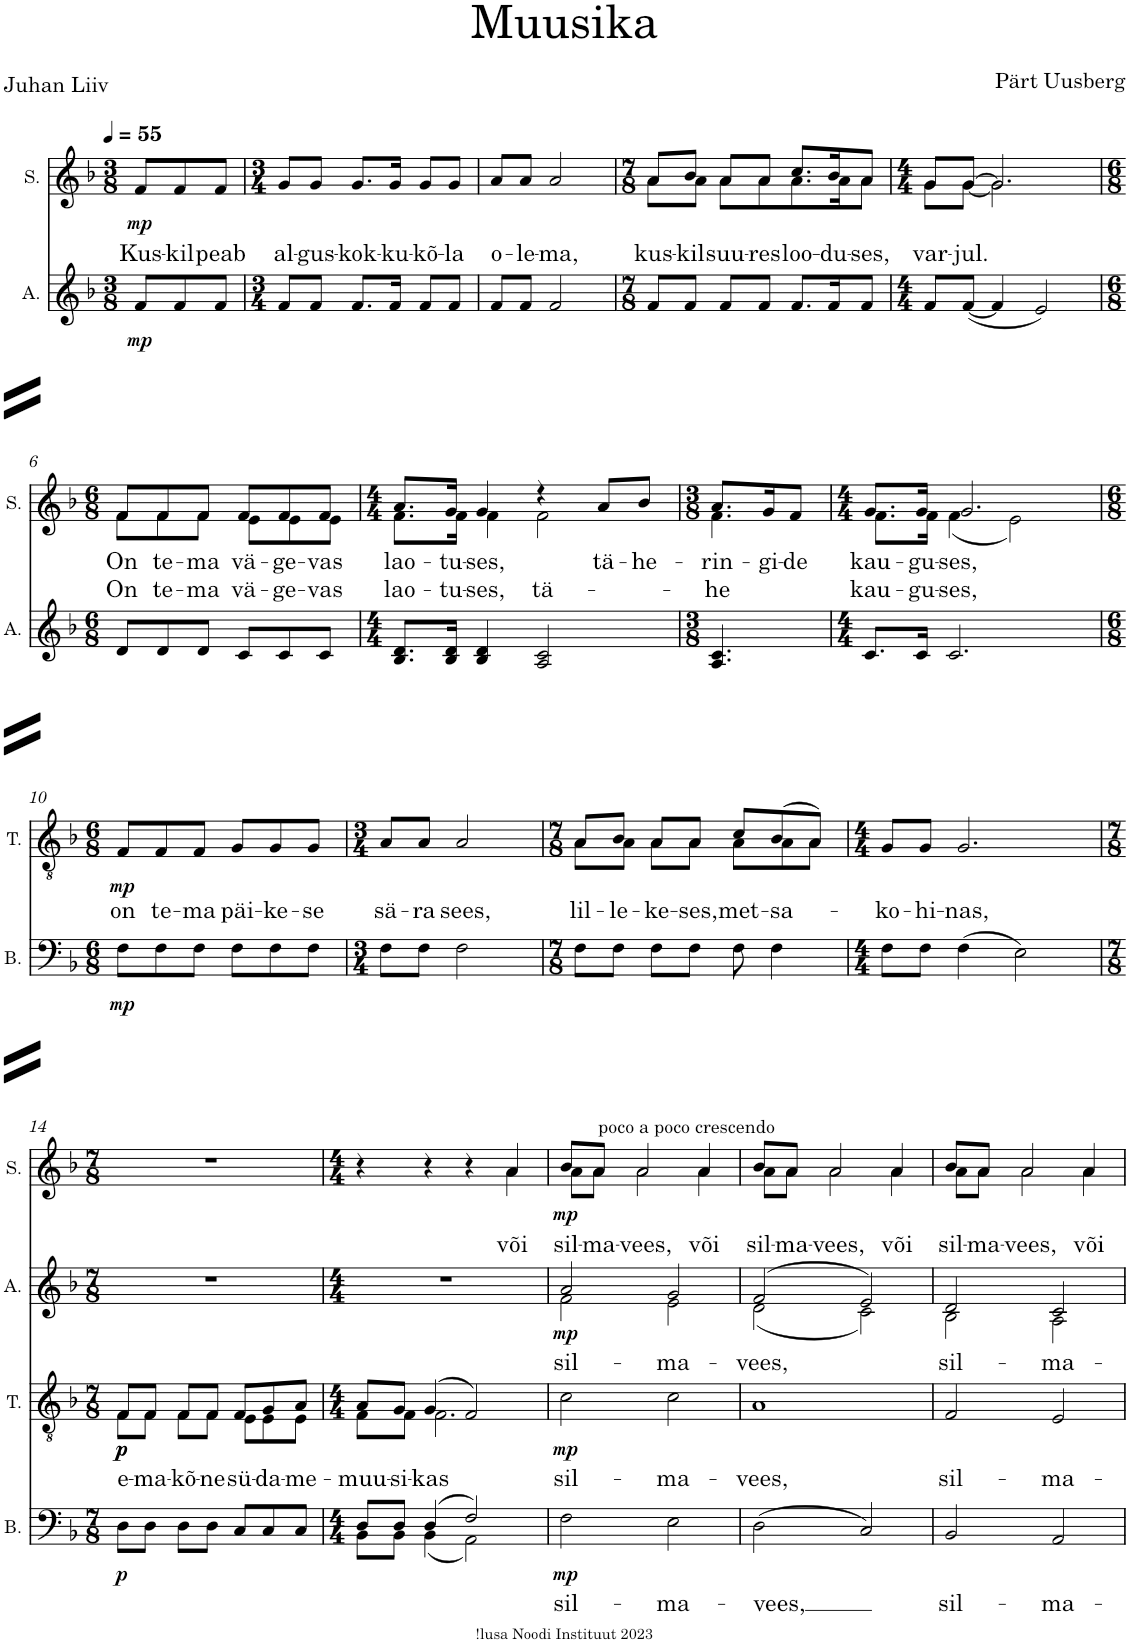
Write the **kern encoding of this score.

**kern	**text	**dynam	**kern	**text	**dynam	**kern	**text	**dynam	**kern	**text	**text	**dynam
*part4	*part4	*part4	*part3	*part3	*part3	*part2	*part2	*part2	*part1	*part1	*part1	*part1
*staff4	*staff4	*staff4	*staff3	*staff3	*staff3	*staff2	*staff2	*staff2	*staff1	*staff1	*staff1	*staff1
*I"Bass	*	*	*I"Tenor	*	*	*I"A.	*	*	*I"S.	*	*	*
*I'B.	*	*	*I'T.	*	*	*I'A.	*	*	*I'S.	*	*	*
*stria5	*	*	*stria5	*	*	*	*	*	*	*	*	*
*clefF4	*	*	*clefGv2	*	*	*clefG2	*	*	*clefG2	*	*	*
*k[b-]	*	*	*k[b-]	*	*	*k[b-]	*	*	*k[b-]	*	*	*
*M3/8	*	*	*M3/8	*	*	*M3/8	*	*	*M3/8	*	*	*
*MM55	*	*	*MM55	*	*	*MM55	*	*	*MM55	*	*	*
=1	=1	=1	=1	=1	=1	=1	=1	=1	=1	=1	=1	=1
!	!	!	!	!	!	!	!	!LO:DY:b	!	!LO:LY:b	!	!LO:DY:b
4.r	.	.	4.r	.	.	8f/L	.	mp	8f/L	Kus-	.	mp
!	!	!	!	!	!	!	!	!	!	!LO:LY:b	!	!
.	.	.	.	.	.	8f/	.	.	8f/	-kil	.	.
!	!	!	!	!	!	!	!	!	!	!LO:LY:b	!	!
.	.	.	.	.	.	8f/J	.	.	8f/J	peab	.	.
=2	=2	=2	=2	=2	=2	=2	=2	=2	=2	=2	=2	=2
*M3/4	*	*	*M3/4	*	*	*M3/4	*	*	*M3/4	*	*	*
!	!	!	!	!	!	!	!	!	!	!LO:LY:b	!	!
2.r	.	.	2.r	.	.	8f/L	.	.	8g/L	al-	.	.
!	!	!	!	!	!	!	!	!	!	!LO:LY:b	!	!
.	.	.	.	.	.	8f/J	.	.	8g/J	-gus-	.	.
!	!	!	!	!	!	!	!	!	!	!LO:LY:b	!	!
.	.	.	.	.	.	8.f/L	.	.	8.g/L	-kok-	.	.
!	!	!	!	!	!	!	!	!	!	!LO:LY:b	!	!
.	.	.	.	.	.	16f/Jk	.	.	16g/Jk	-ku-	.	.
!	!	!	!	!	!	!	!	!	!	!LO:LY:b	!	!
.	.	.	.	.	.	8f/L	.	.	8g/L	-kõ-	.	.
!	!	!	!	!	!	!	!	!	!	!LO:LY:b	!	!
.	.	.	.	.	.	8f/J	.	.	8g/J	-la	.	.
=3	=3	=3	=3	=3	=3	=3	=3	=3	=3	=3	=3	=3
!	!	!	!	!	!	!	!	!	!	!LO:LY:b	!	!
2.r	.	.	2.r	.	.	8f/L	.	.	8a/L	o-	.	.
!	!	!	!	!	!	!	!	!	!	!LO:LY:b	!	!
.	.	.	.	.	.	8f/J	.	.	8a/J	-le-	.	.
!	!	!	!	!	!	!	!	!	!	!LO:LY:b	!	!
.	.	.	.	.	.	2f/	.	.	2a/	-ma,	.	.
=4	=4	=4	=4	=4	=4	=4	=4	=4	=4	=4	=4	=4
*M7/8	*	*	*M7/8	*	*	*M7/8	*	*	*M7/8	*	*	*
!	!	!	!	!	!	!	!	!	!	!LO:LY:b	!	!
*	*	*	*	*	*	*	*	*	*^	*	*	*
2..r	.	.	2..r	.	.	8f/L	.	.	8a/L	8a\L	kus-	.	.
!	!	!	!	!	!	!	!	!	!	!	!LO:LY:b	!	!
.	.	.	.	.	.	8f/J	.	.	8b-/J	8a\J	-kil	.	.
!	!	!	!	!	!	!	!	!	!	!	!LO:LY:b	!	!
.	.	.	.	.	.	8f/L	.	.	8a/L	8a\L	suu-	.	.
!	!	!	!	!	!	!	!	!	!	!	!LO:LY:b	!	!
.	.	.	.	.	.	8f/J	.	.	8a/J	8a\	-res	.	.
!	!	!	!	!	!	!	!	!	!	!	!LO:LY:b	!	!
.	.	.	.	.	.	8.f/L	.	.	8.cc/L	8.a\	loo-	.	.
!	!	!	!	!	!	!	!	!	!	!	!LO:LY:b	!	!
.	.	.	.	.	.	16f/K	.	.	16b-/K	16a\K	-du-	.	.
!	!	!	!	!	!	!	!	!	!	!	!LO:LY:b	!	!
.	.	.	.	.	.	8f/J	.	.	8a/J	8a\J	-ses,	.	.
=5	=5	=5	=5	=5	=5	=5	=5	=5	=5	=5	=5	=5	=5
*M4/4	*	*	*M4/4	*	*	*M4/4	*	*	*M4/4	*	*	*	*
!	!	!	!	!	!	!	!	!	!	!	!LO:LY:b	!	!
1r	.	.	1r	.	.	8f/L	.	.	8g/L	8g\L	var-	.	.
!	!	!	!	!	!	!	!	!	!	!	!LO:LY:b	!	!
.	.	.	.	.	.	([8f/J	.	.	[8g/J	[8g\J	-jul.	.	.
.	.	.	.	.	.	4f/]	.	.	2.g/]	2.g\]	.	.	.
.	.	.	.	.	.	2e/)	.	.	.	.	.	.	.
!!LO:LB:g=z	!!
=6	=6	=6	=6	=6	=6	=6	=6	=6	=6	=6	=6	=6	=6
*M6/8	*	*	*M6/8	*	*	*M6/8	*	*	*M6/8	*	*	*	*
!	!	!	!	!	!	!	!	!	!	!	!LO:LY:b	!	!
!	!	!	!	!	!	!	!	!	!	!	!	!LO:LY:b	!
2.r	.	.	2.r	.	.	8d/L	.	.	8f/L	8f\L	.	On	.
!	!	!	!	!	!	!	!	!	!	!	!LO:LY:b	!	!
!	!	!	!	!	!	!	!	!	!	!	!	!LO:LY:b	!
.	.	.	.	.	.	8d/	.	.	8f/	8f\	.	te-	.
!	!	!	!	!	!	!	!	!	!	!	!LO:LY:b	!	!
!	!	!	!	!	!	!	!	!	!	!	!	!LO:LY:b	!
.	.	.	.	.	.	8d/J	.	.	8f/J	8f\J	.	-ma	.
!	!	!	!	!	!	!	!	!	!	!	!LO:LY:b	!	!
!	!	!	!	!	!	!	!	!	!	!	!	!LO:LY:b	!
.	.	.	.	.	.	8c/L	.	.	8f/L	8e\L	.	vä-	.
!	!	!	!	!	!	!	!	!	!	!	!LO:LY:b	!	!
!	!	!	!	!	!	!	!	!	!	!	!	!LO:LY:b	!
.	.	.	.	.	.	8c/	.	.	8f/	8e\	.	-ge-	.
!	!	!	!	!	!	!	!	!	!	!	!LO:LY:b	!	!
!	!	!	!	!	!	!	!	!	!	!	!	!LO:LY:b	!
.	.	.	.	.	.	8c/J	.	.	8f/J	8e\J	.	-vas	.
=7	=7	=7	=7	=7	=7	=7	=7	=7	=7	=7	=7	=7	=7
*M4/4	*	*	*M4/4	*	*	*M4/4	*	*	*M4/4	*	*	*	*
!	!	!	!	!	!	!	!	!	!	!	!LO:LY:b	!	!
!	!	!	!	!	!	!	!	!	!	!	!	!LO:LY:b	!
1r	.	.	1r	.	.	8.B-/ 8.d/L	.	.	8.a/L	8.f\L	.	lao-	.
!	!	!	!	!	!	!	!	!	!	!	!LO:LY:b	!	!
!	!	!	!	!	!	!	!	!	!	!	!	!LO:LY:b	!
.	.	.	.	.	.	16B-/ 16d/Jk	.	.	16g/Jk	16f\Jk	.	-tu-	.
!	!	!	!	!	!	!	!	!	!	!	!LO:LY:b	!	!
!	!	!	!	!	!	!	!	!	!	!	!	!LO:LY:b	!
.	.	.	.	.	.	4B-/ 4d/	.	.	4g/	4f\	.	-ses,	.
!	!	!	!	!	!	!	!	!	!	!	!	!LO:LY:b	!
.	.	.	.	.	.	2A/ 2c/	.	.	4r	2f\	.	-tä-	.
!	!	!	!	!	!	!	!	!	!	!	!LO:LY:b	!	!
.	.	.	.	.	.	.	.	.	8a/L	.	tä-	.	.
!	!	!	!	!	!	!	!	!	!	!	!LO:LY:b	!	!
.	.	.	.	.	.	.	.	.	8b-/J	.	-he-	.	.
=8	=8	=8	=8	=8	=8	=8	=8	=8	=8	=8	=8	=8	=8
*M3/8	*	*	*M3/8	*	*	*M3/8	*	*	*M3/8	*	*	*	*
!	!	!	!	!	!	!	!	!	!	!	!LO:LY:b	!	!
!	!	!	!	!	!	!	!	!	!	!	!	!LO:LY:b	!
4.r	.	.	4.r	.	.	4.A/ 4.c/	.	.	8.a/L	4.f\	.	-he	.
!	!	!	!	!	!	!	!	!	!	!	!LO:LY:b	!	!
.	.	.	.	.	.	.	.	.	16g/K	.	-gi-	.	.
!	!	!	!	!	!	!	!	!	!	!	!LO:LY:b	!	!
.	.	.	.	.	.	.	.	.	8f/J	.	-de	.	.
=9	=9	=9	=9	=9	=9	=9	=9	=9	=9	=9	=9	=9	=9
*M4/4	*	*	*M4/4	*	*	*M4/4	*	*	*M4/4	*	*	*	*
!	!	!	!	!	!	!	!	!	!	!	!LO:LY:b	!	!
!	!	!	!	!	!	!	!	!	!	!	!	!LO:LY:b	!
1r	.	.	1r	.	.	8.c/L	.	.	8.g/L	8.f\L	.	kau-	.
!	!	!	!	!	!	!	!	!	!	!	!LO:LY:b	!	!
!	!	!	!	!	!	!	!	!	!	!	!	!LO:LY:b	!
.	.	.	.	.	.	16c/Jk	.	.	16g/Jk	16f\Jk	.	-gu-	.
!	!	!	!	!	!	!	!	!	!	!	!LO:LY:b	!	!
!	!	!	!	!	!	!	!	!	!	!	!	!LO:LY:b	!
.	.	.	.	.	.	2.c/	.	.	2.g/	(4f\	.	-ses,	.
.	.	.	.	.	.	.	.	.	.	2e\)	.	.	.
*	*	*	*	*	*	*	*	*	*v	*v	*	*	*
!!LO:LB:g=z
=10	=10	=10	=10	=10	=10	=10	=10	=10	=10	=10	=10	=10
*M6/8	*	*	*M6/8	*	*	*M6/8	*	*	*M6/8	*	*	*
*	*	*	*	*	*	*	*	*	*^	*	*	*
!	!	!LO:DY:b	!	!LO:LY:b	!LO:DY:b	!	!	!	!	!	!	!	!
*	*	*	*	*	*	*	*	*	*v	*v	*	*	*
8F\L	.	mp	8F/L	on	mp	2.r	.	.	2.r	.	.	.
!	!	!	!	!LO:LY:b	!	!	!	!	!	!	!	!
8F\	.	.	8F/	te-	.	.	.	.	.	.	.	.
!	!	!	!	!LO:LY:b	!	!	!	!	!	!	!	!
8F\J	.	.	8F/J	-ma	.	.	.	.	.	.	.	.
!	!	!	!	!LO:LY:b	!	!	!	!	!	!	!	!
8F\L	.	.	8G/L	päi-	.	.	.	.	.	.	.	.
!	!	!	!	!LO:LY:b	!	!	!	!	!	!	!	!
8F\	.	.	8G/	-ke-	.	.	.	.	.	.	.	.
!	!	!	!	!LO:LY:b	!	!	!	!	!	!	!	!
8F\J	.	.	8G/J	-se	.	.	.	.	.	.	.	.
=11	=11	=11	=11	=11	=11	=11	=11	=11	=11	=11	=11	=11
*M3/4	*	*	*M3/4	*	*	*M3/4	*	*	*M3/4	*	*	*
!	!	!	!	!LO:LY:b	!	!	!	!	!	!	!	!
8F\L	.	.	8A/L	sä-	.	2.r	.	.	2.r	.	.	.
!	!	!	!	!LO:LY:b	!	!	!	!	!	!	!	!
8F\J	.	.	8A/J	-ra	.	.	.	.	.	.	.	.
!	!	!	!	!LO:LY:b	!	!	!	!	!	!	!	!
2F\	.	.	2A/	sees,	.	.	.	.	.	.	.	.
=12	=12	=12	=12	=12	=12	=12	=12	=12	=12	=12	=12	=12
*M7/8	*	*	*M7/8	*	*	*M7/8	*	*	*M7/8	*	*	*
!	!	!	!	!LO:LY:b	!	!	!	!	!	!	!	!
*	*	*	*^	*	*	*	*	*	*	*	*	*
8F\L	.	.	8A/L	8A\L	lil-	.	2..r	.	.	2..r	.	.	.
!	!	!	!	!	!LO:LY:b	!	!	!	!	!	!	!	!
8F\J	.	.	8B-/J	8A\J	-le-	.	.	.	.	.	.	.	.
!	!	!	!	!	!LO:LY:b	!	!	!	!	!	!	!	!
8F\L	.	.	8A/L	8A\L	-ke-	.	.	.	.	.	.	.	.
!	!	!	!	!	!LO:LY:b	!	!	!	!	!	!	!	!
8F\J	.	.	8A/J	8A\J	-ses,	.	.	.	.	.	.	.	.
!	!	!	!	!	!LO:LY:b	!	!	!	!	!	!	!	!
8F\	.	.	8c/L	8A\L	met-	.	.	.	.	.	.	.	.
!	!	!	!	!	!LO:LY:b	!	!	!	!	!	!	!	!
4F\	.	.	(8B-/	8A\	-sa-	.	.	.	.	.	.	.	.
.	.	.	8A/J)	8A\J	.	.	.	.	.	.	.	.	.
*	*	*	*v	*v	*	*	*	*	*	*	*	*	*
=13	=13	=13	=13	=13	=13	=13	=13	=13	=13	=13	=13	=13
*M4/4	*	*	*M4/4	*	*	*M4/4	*	*	*M4/4	*	*	*
*	*	*	*^	*	*	*	*	*	*	*	*	*
!	!	!	!	!	!LO:LY:b	!	!	!	!	!	!	!	!
*	*	*	*v	*v	*	*	*	*	*	*	*	*	*
8F\L	.	.	8G/L	-ko-	.	1r	.	.	1r	.	.	.
!	!	!	!	!LO:LY:b	!	!	!	!	!	!	!	!
8F\J	.	.	8G/J	-hi-	.	.	.	.	.	.	.	.
!	!	!	!	!LO:LY:b	!	!	!	!	!	!	!	!
(4F\	.	.	2.G/	-nas,	.	.	.	.	.	.	.	.
2E\)	.	.	.	.	.	.	.	.	.	.	.	.
!!LO:LB:g=z
=14	=14	=14	=14	=14	=14	=14	=14	=14	=14	=14	=14	=14
*M7/8	*	*	*M7/8	*	*	*M7/8	*	*	*M7/8	*	*	*
!	!	!LO:DY:b	!	!LO:LY:b	!LO:DY:b	!	!	!	!	!	!	!
*	*	*	*^	*	*	*	*	*	*	*	*	*
!	!	!	!	!	!	!LO:DY:n=1:b	!	!	!	!	!	!	!
8D\L	.	p	8F/L	8F\L	e-	p p	2..r	.	.	2..r	.	.	.
!	!	!	!	!	!LO:LY:b	!	!	!	!	!	!	!	!
8D\J	.	.	8F/J	8F\J	-ma-	.	.	.	.	.	.	.	.
!	!	!	!	!	!LO:LY:b	!	!	!	!	!	!	!	!
8D\L	.	.	8F/L	8F\L	-kõ-	.	.	.	.	.	.	.	.
!	!	!	!	!	!LO:LY:b	!	!	!	!	!	!	!	!
8D\J	.	.	8F/J	8F\J	-ne	.	.	.	.	.	.	.	.
!	!	!	!	!	!LO:LY:b	!	!	!	!	!	!	!	!
8C/L	.	.	8F/L	8E\L	sü-	.	.	.	.	.	.	.	.
!	!	!	!	!	!LO:LY:b	!	!	!	!	!	!	!	!
8C/	.	.	8G/	8E\	-da-	.	.	.	.	.	.	.	.
!	!	!	!	!	!LO:LY:b	!	!	!	!	!	!	!	!
8C/J	.	.	8A/J	8E\J	-me-	.	.	.	.	.	.	.	.
=15	=15	=15	=15	=15	=15	=15	=15	=15	=15	=15	=15	=15	=15
*M4/4	*	*	*M4/4	*	*	*	*M4/4	*	*	*M4/4	*	*	*
*^	*	*	*	*	*	*	*	*	*	*	*	*	*
!	!	!	!	!	!	!LO:LY:b	!	!	!	!	!	!	!	!
*	*	*	*	*	*	*	*	*	*	*	*^	*	*	*
8D/L	8BB-\L	.	.	8A/L	8F\L	-muu-	.	1r	.	.	4r	2.ryy	.	.	.
!	!	!	!	!	!	!LO:LY:b	!	!	!	!	!	!	!	!	!
8D/J	8BB-\J	.	.	8G/J	8F\J	-si-	.	.	.	.	.	.	.	.	.
!	!	!	!	!	!	!LO:LY:b	!	!	!	!	!	!	!	!	!
(4D/	(4BB-\	.	.	(4G/	2.F\	-kas	.	.	.	.	4r	.	.	.	.
2F/)	2AA\)	.	.	2F/)	.	.	.	.	.	.	4r	.	.	.	.
!	!	!	!	!	!	!	!	!	!	!	!	!	!LO:LY:b	!	!
.	.	.	.	.	.	.	.	.	.	.	4a/	4a\	või	.	.
*v	*v	*	*	*	*	*	*	*	*	*	*	*	*	*	*
*	*	*	*v	*v	*	*	*	*	*	*	*	*	*	*
=16	=16	=16	=16	=16	=16	=16	=16	=16	=16	=16	=16	=16	=16
!	!	!	!	!	!	!	!	!	!LO:TX:a:t=poco a poco crescendo	!	!	!	!
!	!LO:LY:b	!LO:DY:b	!	!LO:LY:b	!LO:DY:b	!	!LO:LY:b	!LO:DY:b	!	!	!LO:LY:b	!	!LO:DY:b
*	*	*	*	*	*	*^	*	*	*	*	*	*	*
2F\	sil-	mp	2c\	sil-	mp	2a/	2f\	sil-	mp	8b-/L	8a\L	sil-	.	mp
!	!	!	!	!	!	!	!	!	!	!	!	!LO:LY:b	!	!
.	.	.	.	.	.	.	.	.	.	8a/J	8a\J	-ma-	.	.
!	!	!	!	!	!	!	!	!	!	!	!	!LO:LY:b	!	!
.	.	.	.	.	.	.	.	.	.	2a/	2a\	-vees,	.	.
!	!LO:LY:b	!	!	!LO:LY:b	!	!	!	!LO:LY:b	!	!	!	!	!	!
2E\	-ma-	.	2c\	-ma-	.	2g/	2e\	-ma-	.	.	.	.	.	.
!	!	!	!	!	!	!	!	!	!	!	!	!LO:LY:b	!	!
.	.	.	.	.	.	.	.	.	.	4a/	4a\	või	.	.
=17	=17	=17	=17	=17	=17	=17	=17	=17	=17	=17	=17	=17	=17	=17
!	!LO:LY:b	!	!	!LO:LY:b	!	!	!	!LO:LY:b	!	!	!	!LO:LY:b	!	!
(2D\	-vees,	.	1A	-vees,	.	(2f/	(2d\	-vees,	.	8b-/L	8a\L	sil-	.	.
!	!	!	!	!	!	!	!	!	!	!	!	!LO:LY:b	!	!
.	.	.	.	.	.	.	.	.	.	8a/J	8a\J	-ma-	.	.
!	!	!	!	!	!	!	!	!	!	!	!	!LO:LY:b	!	!
.	.	.	.	.	.	.	.	.	.	2a/	2a\	-vees,	.	.
2C/)	.	.	.	.	.	2e/)	2c\)	.	.	.	.	.	.	.
!	!	!	!	!	!	!	!	!	!	!	!	!LO:LY:b	!	!
.	.	.	.	.	.	.	.	.	.	4a/	4a\	või	.	.
=18	=18	=18	=18	=18	=18	=18	=18	=18	=18	=18	=18	=18	=18	=18
!	!LO:LY:b	!	!	!LO:LY:b	!	!	!	!LO:LY:b	!	!	!	!LO:LY:b	!	!
2BB-/	sil-	.	2F/	sil-	.	2d/	2B-\	sil-	.	8b-/L	8a\L	sil-	.	.
!	!	!	!	!	!	!	!	!	!	!	!	!LO:LY:b	!	!
.	.	.	.	.	.	.	.	.	.	8a/J	8a\J	-ma-	.	.
!	!	!	!	!	!	!	!	!	!	!	!	!LO:LY:b	!	!
.	.	.	.	.	.	.	.	.	.	2a/	2a\	-vees,	.	.
!	!LO:LY:b	!	!	!LO:LY:b	!	!	!	!LO:LY:b	!	!	!	!	!	!
2AA/	-ma-	.	2E/	-ma-	.	2c/	2A\	-ma-	.	.	.	.	.	.
!	!	!	!	!	!	!	!	!	!	!	!	!LO:LY:b	!	!
.	.	.	.	.	.	.	.	.	.	4a/	4a\	või	.	.
*	*	*	*	*	*	*v	*v	*	*	*	*	*	*	*
*	*	*	*	*	*	*	*	*	*v	*v	*	*	*
=	=	=	=	=	=	=	=	=	=	=	=	=
*-	*-	*-	*-	*-	*-	*-	*-	*-	*-	*-	*-	*-
